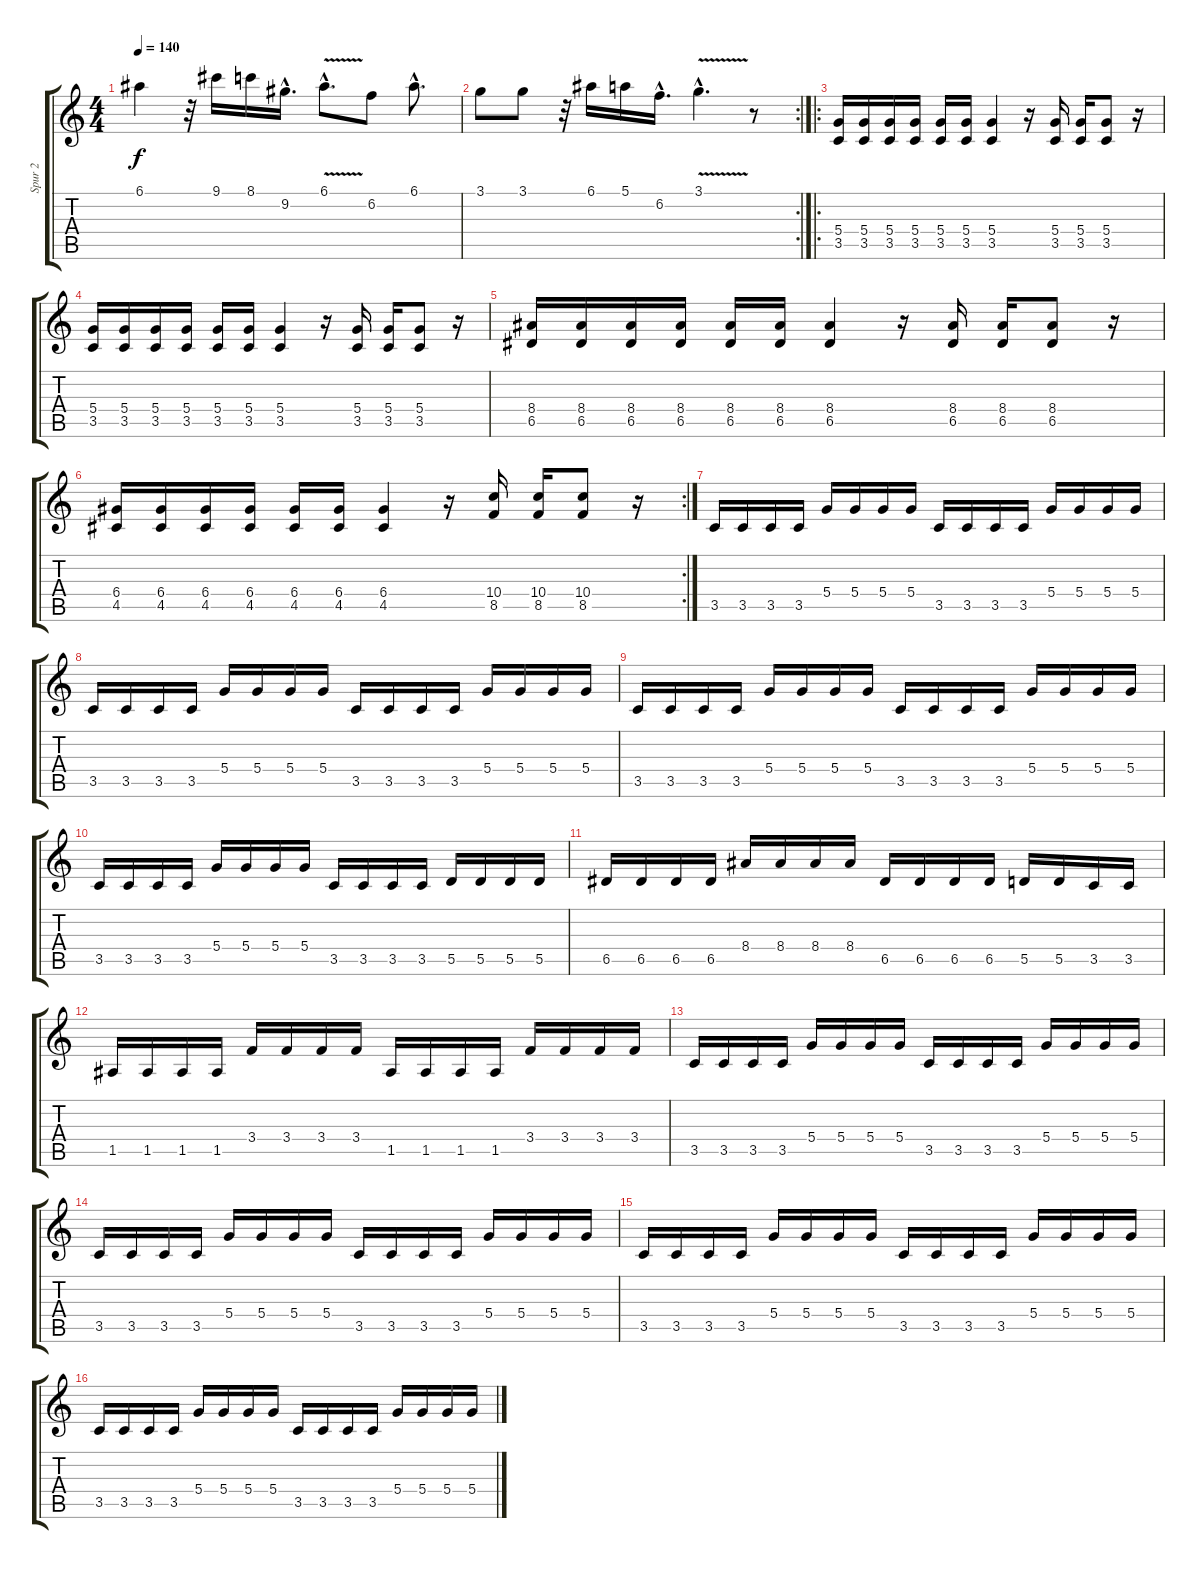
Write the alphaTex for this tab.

\track ("Spur 2" "Spur 2") {instrument overdrivenguitar}
\staff {score tabs}
\tuning (E4 B3 G3 D3 A2 E2) {hide}
\ts (4 4)
\tempo 140
\clef g2
\ks c
6.1.4{dy f} r.32 9.1.16 8.1.16 9.2{hac}.16{d} 6.1{v hac}.8{d} 6.2.8 6.1{hac}.8{d} |
\rc 2
3.1.8 3.1.8 r.32 6.1.16 5.1.16 6.2{hac}.16{d} 3.1{v hac}.4{d} r.8 |
\ro
(5.4 3.5).16 (5.4 3.5).16 (5.4 3.5).16 (5.4 3.5).16 (5.4 3.5).16 (5.4 3.5).16 (5.4 3.5).4 r.16 (5.4 3.5).16 (5.4 3.5).16 (5.4 3.5).8 r.16 |
(5.4 3.5).16 (5.4 3.5).16 (5.4 3.5).16 (5.4 3.5).16 (5.4 3.5).16 (5.4 3.5).16 (5.4 3.5).4 r.16 (5.4 3.5).16 (5.4 3.5).16 (5.4 3.5).8 r.16 |
(8.4 6.5).16 (8.4 6.5).16 (8.4 6.5).16 (8.4 6.5).16 (8.4 6.5).16 (8.4 6.5).16 (8.4 6.5).4 r.16 (8.4 6.5).16 (8.4 6.5).16 (8.4 6.5).8 r.16 |
\rc 2
(6.4 4.5).16 (6.4 4.5).16 (6.4 4.5).16 (6.4 4.5).16 (6.4 4.5).16 (6.4 4.5).16 (6.4 4.5).4 r.16 (10.4 8.5).16 (10.4 8.5).16 (10.4 8.5).8 r.16 |
3.5.16 3.5.16 3.5.16 3.5.16 5.4.16 5.4.16 5.4.16 5.4.16 3.5.16 3.5.16 3.5.16 3.5.16 5.4.16 5.4.16 5.4.16 5.4.16 |
3.5.16 3.5.16 3.5.16 3.5.16 5.4.16 5.4.16 5.4.16 5.4.16 3.5.16 3.5.16 3.5.16 3.5.16 5.4.16 5.4.16 5.4.16 5.4.16 |
3.5.16 3.5.16 3.5.16 3.5.16 5.4.16 5.4.16 5.4.16 5.4.16 3.5.16 3.5.16 3.5.16 3.5.16 5.4.16 5.4.16 5.4.16 5.4.16 |
3.5.16 3.5.16 3.5.16 3.5.16 5.4.16 5.4.16 5.4.16 5.4.16 3.5.16 3.5.16 3.5.16 3.5.16 5.5.16 5.5.16 5.5.16 5.5.16 |
6.5.16 6.5.16 6.5.16 6.5.16 8.4.16 8.4.16 8.4.16 8.4.16 6.5.16 6.5.16 6.5.16 6.5.16 5.5.16 5.5.16 3.5.16 3.5.16 |
1.5.16 1.5.16 1.5.16 1.5.16 3.4.16 3.4.16 3.4.16 3.4.16 1.5.16 1.5.16 1.5.16 1.5.16 3.4.16 3.4.16 3.4.16 3.4.16 |
3.5.16 3.5.16 3.5.16 3.5.16 5.4.16 5.4.16 5.4.16 5.4.16 3.5.16 3.5.16 3.5.16 3.5.16 5.4.16 5.4.16 5.4.16 5.4.16 |
3.5.16 3.5.16 3.5.16 3.5.16 5.4.16 5.4.16 5.4.16 5.4.16 3.5.16 3.5.16 3.5.16 3.5.16 5.4.16 5.4.16 5.4.16 5.4.16 |
3.5.16 3.5.16 3.5.16 3.5.16 5.4.16 5.4.16 5.4.16 5.4.16 3.5.16 3.5.16 3.5.16 3.5.16 5.4.16 5.4.16 5.4.16 5.4.16 |
3.5.16 3.5.16 3.5.16 3.5.16 5.4.16 5.4.16 5.4.16 5.4.16 3.5.16 3.5.16 3.5.16 3.5.16 5.4.16 5.4.16 5.4.16 5.4.16
